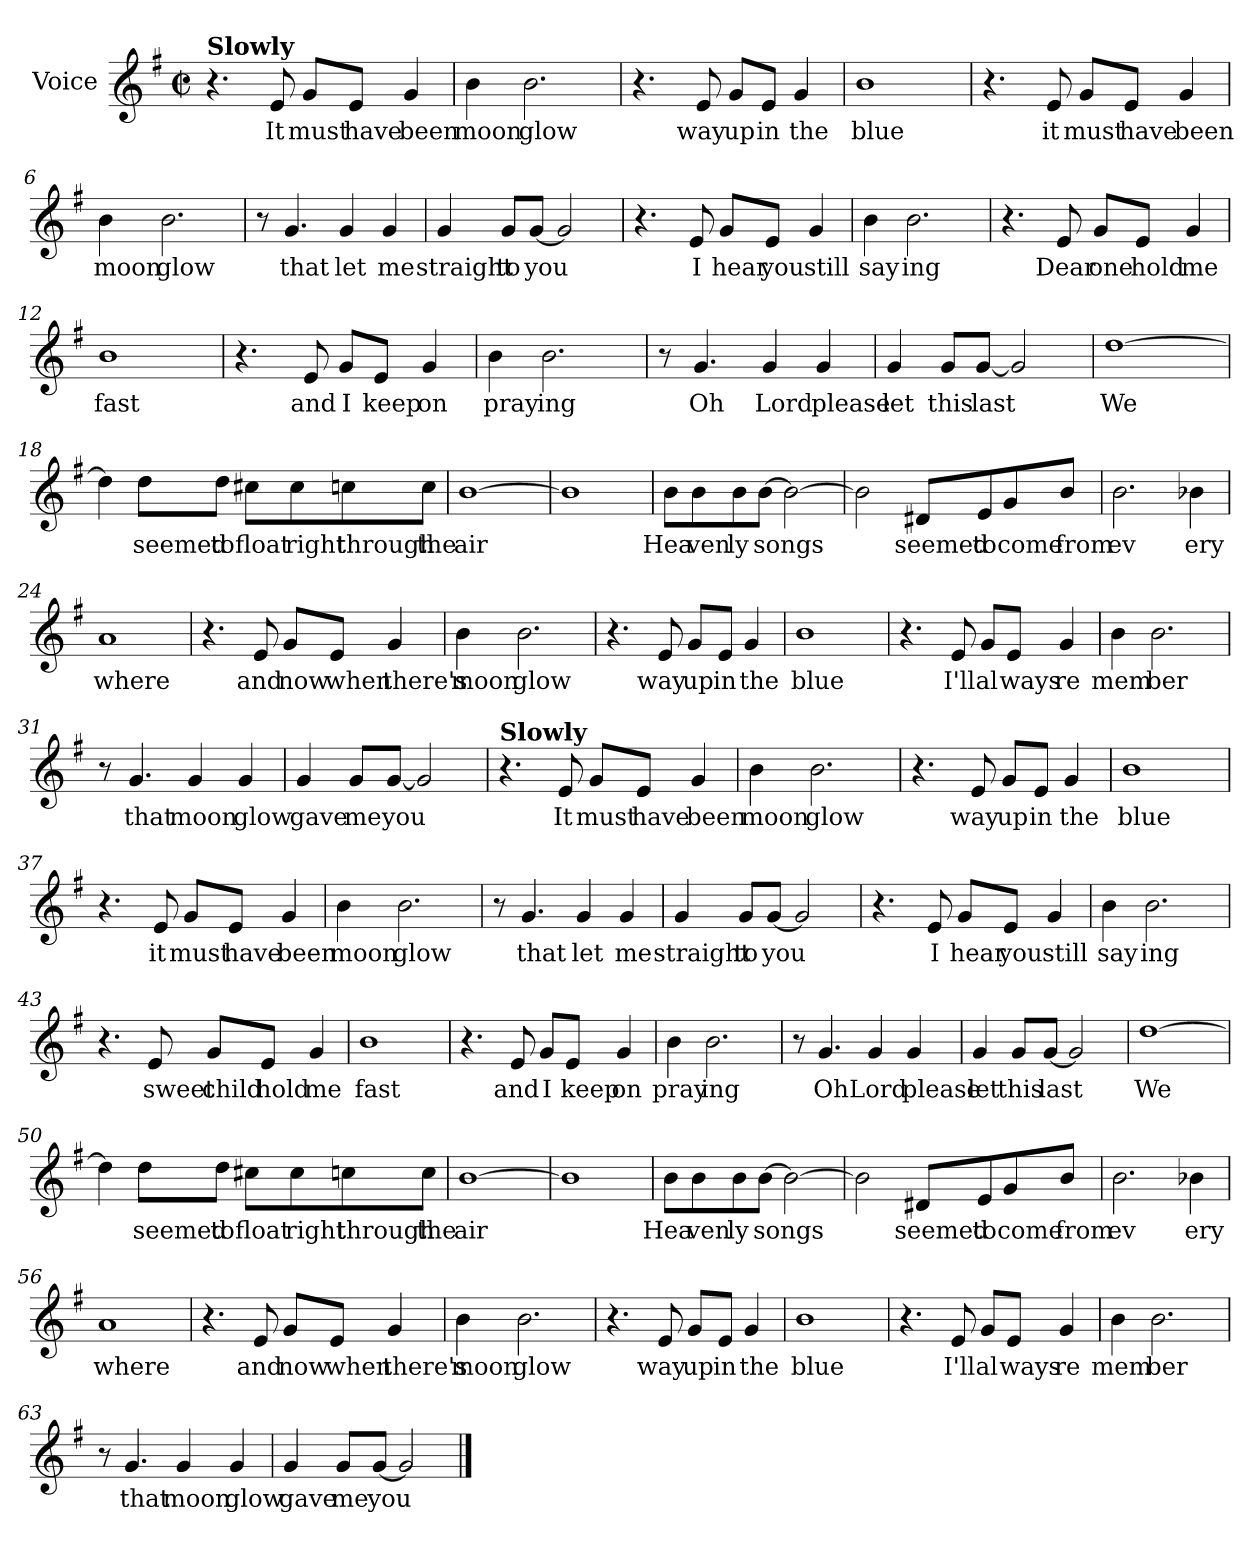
**kern	**text
*part1	*part1
*staff1	*staff1
*I"Voice	*
*I'V	*
*clefG2	*
*k[f#]	*
*G:	*
*M2/2	*
*met(c|)	*
*MM70	*
=1	=1
!LO:TX:a:B:t=Slowly	!
4.r	.
!	!LO:LY:b
8e/	It
!	!LO:LY:b
8g/L	must
!	!LO:LY:b
8e/J	have
!	!LO:LY:b
4g/	been
=2	=2
!	!LO:LY:b
4b\	moon
!	!LO:LY:b
2.b\	glow
=3	=3
4.r	.
!	!LO:LY:b
8e/	way
!	!LO:LY:b
8g/L	up
!	!LO:LY:b
8e/J	in
!	!LO:LY:b
4g/	the
=4	=4
!	!LO:LY:b
1b	blue
!!LO:LB:g=z
=5	=5
4.r	.
!	!LO:LY:b
8e/	it
!	!LO:LY:b
8g/L	must
!	!LO:LY:b
8e/J	have
!	!LO:LY:b
4g/	been
=6	=6
!	!LO:LY:b
4b\	moon
!	!LO:LY:b
2.b\	glow
=7	=7
8r	.
!	!LO:LY:b
4.g/	that
!	!LO:LY:b
4g/	let
!	!LO:LY:b
4g/	me
=8	=8
!	!LO:LY:b
4g/	straight
!	!LO:LY:b
8g/L	to
!	!LO:LY:b
[8g/J	you
2g/]	.
!!LO:LB:g=z
=9	=9
4.r	.
!	!LO:LY:b
8e/	I
!	!LO:LY:b
8g/L	hear
!	!LO:LY:b
8e/J	you
!	!LO:LY:b
4g/	still
=10	=10
!	!LO:LY:b
4b\	say
!	!LO:LY:b
2.b\	ing
=11	=11
4.r	.
!	!LO:LY:b
8e/	Dear
!	!LO:LY:b
8g/L	one
!	!LO:LY:b
8e/J	hold
!	!LO:LY:b
4g/	me
=12	=12
!	!LO:LY:b
1b	fast
=13	=13
4.r	.
!	!LO:LY:b
8e/	and
!	!LO:LY:b
8g/L	I
!	!LO:LY:b
8e/J	keep
!	!LO:LY:b
4g/	on
!!LO:LB:g=z
=14	=14
!	!LO:LY:b
4b\	pray
!	!LO:LY:b
2.b\	ing
=15	=15
8r	.
!	!LO:LY:b
4.g/	Oh
!	!LO:LY:b
4g/	Lord
!	!LO:LY:b
4g/	please
=16	=16
!	!LO:LY:b
4g/	let
!	!LO:LY:b
8g/L	this
!	!LO:LY:b
[8g/J	last
2g/]	.
=17	=17
!	!LO:LY:b
[1dd	We
!!LO:LB:g=z
=18	=18
4dd\]	.
!	!LO:LY:b
8dd\L	seemed
!	!LO:LY:b
8dd\J	to
!	!LO:LY:b
8cc#X\L	float
!	!LO:LY:b
8cc#\	right
!	!LO:LY:b
8ccn\	through
!	!LO:LY:b
8cc\J	the
=19	=19
!	!LO:LY:b
[1b	air
=20	=20
1b]	.
=21	=21
!	!LO:LY:b
8b\L	Hea
!	!LO:LY:b
8b\	ven
!	!LO:LY:b
8b\	ly
!	!LO:LY:b
[8b\J	songs
2b\_	.
!!LO:LB:g=z
=22	=22
2b\]	.
!	!LO:LY:b
8d#X/L	seemed
!	!LO:LY:b
8e/	to
!	!LO:LY:b
8g/	come
!	!LO:LY:b
8b/J	from
=23	=23
!	!LO:LY:b
2.b\	ev
!	!LO:LY:b
4b-X\	ery
=24	=24
!	!LO:LY:b
1a	where
=25	=25
4.r	.
!	!LO:LY:b
8e/	and
!	!LO:LY:b
8g/L	now
!	!LO:LY:b
8e/J	when
!	!LO:LY:b
4g/	there's
=26	=26
!	!LO:LY:b
4b\	moon
!	!LO:LY:b
2.b\	glow
!!LO:LB:g=z
=27	=27
4.r	.
!	!LO:LY:b
8e/	way
!	!LO:LY:b
8g/L	up
!	!LO:LY:b
8e/J	in
!	!LO:LY:b
4g/	the
=28	=28
!	!LO:LY:b
1b	blue
=29	=29
4.r	.
!	!LO:LY:b
8e/	I'll
!	!LO:LY:b
8g/L	al
!	!LO:LY:b
8e/J	ways
!	!LO:LY:b
4g/	re
=30	=30
!	!LO:LY:b
4b\	mem
!	!LO:LY:b
2.b\	ber
=31	=31
8r	.
!	!LO:LY:b
4.g/	that
!	!LO:LY:b
4g/	moon
!	!LO:LY:b
4g/	glow
!!LO:LB:g=z
=32	=32
!	!LO:LY:b
4g/	gave
!	!LO:LY:b
8g/L	me
!	!LO:LY:b
[8g/J	you
2g/]	.
=33	=33
*MM70	*
!LO:TX:a:B:t=Slowly	!
4.r	.
!	!LO:LY:b
8e/	It
!	!LO:LY:b
8g/L	must
!	!LO:LY:b
8e/J	have
!	!LO:LY:b
4g/	been
=34	=34
!	!LO:LY:b
4b\	moon
!	!LO:LY:b
2.b\	glow
=35	=35
4.r	.
!	!LO:LY:b
8e/	way
!	!LO:LY:b
8g/L	up
!	!LO:LY:b
8e/J	in
!	!LO:LY:b
4g/	the
=36	=36
!	!LO:LY:b
1b	blue
!!LO:PB:g=z
=37	=37
4.r	.
!	!LO:LY:b
8e/	it
!	!LO:LY:b
8g/L	must
!	!LO:LY:b
8e/J	have
!	!LO:LY:b
4g/	been
=38	=38
!	!LO:LY:b
4b\	moon
!	!LO:LY:b
2.b\	glow
=39	=39
8r	.
!	!LO:LY:b
4.g/	that
!	!LO:LY:b
4g/	let
!	!LO:LY:b
4g/	me
=40	=40
!	!LO:LY:b
4g/	straight
!	!LO:LY:b
8g/L	to
!	!LO:LY:b
[8g/J	you
2g/]	.
!!LO:LB:g=z
=41	=41
4.r	.
!	!LO:LY:b
8e/	I
!	!LO:LY:b
8g/L	hear
!	!LO:LY:b
8e/J	you
!	!LO:LY:b
4g/	still
=42	=42
!	!LO:LY:b
4b\	say
!	!LO:LY:b
2.b\	ing
=43	=43
4.r	.
!	!LO:LY:b
8e/	sweet
!	!LO:LY:b
8g/L	child
!	!LO:LY:b
8e/J	hold
!	!LO:LY:b
4g/	me
=44	=44
!	!LO:LY:b
1b	fast
=45	=45
4.r	.
!	!LO:LY:b
8e/	and
!	!LO:LY:b
8g/L	I
!	!LO:LY:b
8e/J	keep
!	!LO:LY:b
4g/	on
!!LO:LB:g=z
=46	=46
!	!LO:LY:b
4b\	pray
!	!LO:LY:b
2.b\	ing
=47	=47
8r	.
!	!LO:LY:b
4.g/	Oh
!	!LO:LY:b
4g/	Lord
!	!LO:LY:b
4g/	please
=48	=48
!	!LO:LY:b
4g/	let
!	!LO:LY:b
8g/L	this
!	!LO:LY:b
[8g/J	last
2g/]	.
=49	=49
!	!LO:LY:b
[1dd	We
!!LO:LB:g=z
=50	=50
4dd\]	.
!	!LO:LY:b
8dd\L	seemed
!	!LO:LY:b
8dd\J	to
!	!LO:LY:b
8cc#X\L	float
!	!LO:LY:b
8cc#\	right
!	!LO:LY:b
8ccn\	through
!	!LO:LY:b
8cc\J	the
=51	=51
!	!LO:LY:b
[1b	air
=52	=52
1b]	.
=53	=53
!	!LO:LY:b
8b\L	Hea
!	!LO:LY:b
8b\	ven
!	!LO:LY:b
8b\	ly
!	!LO:LY:b
[8b\J	songs
2b\_	.
!!LO:LB:g=z
=54	=54
2b\]	.
!	!LO:LY:b
8d#X/L	seemed
!	!LO:LY:b
8e/	to
!	!LO:LY:b
8g/	come
!	!LO:LY:b
8b/J	from
=55	=55
!	!LO:LY:b
2.b\	ev
!	!LO:LY:b
4b-X\	ery
=56	=56
!	!LO:LY:b
1a	where
=57	=57
4.r	.
!	!LO:LY:b
8e/	and
!	!LO:LY:b
8g/L	now
!	!LO:LY:b
8e/J	when
!	!LO:LY:b
4g/	there's
=58	=58
!	!LO:LY:b
4b\	moon
!	!LO:LY:b
2.b\	glow
!!LO:LB:g=z
=59	=59
4.r	.
!	!LO:LY:b
8e/	way
!	!LO:LY:b
8g/L	up
!	!LO:LY:b
8e/J	in
!	!LO:LY:b
4g/	the
=60	=60
!	!LO:LY:b
1b	blue
=61	=61
4.r	.
!	!LO:LY:b
8e/	I'll
!	!LO:LY:b
8g/L	al
!	!LO:LY:b
8e/J	ways
!	!LO:LY:b
4g/	re
=62	=62
!	!LO:LY:b
4b\	mem
!	!LO:LY:b
2.b\	ber
=63	=63
8r	.
!	!LO:LY:b
4.g/	that
!	!LO:LY:b
4g/	moon
!	!LO:LY:b
4g/	glow
!!LO:LB:g=z
=64	=64
!	!LO:LY:b
4g/	gave
!	!LO:LY:b
8g/L	me
!	!LO:LY:b
[8g/J	you
2g/]	.
==	==
*-	*-
